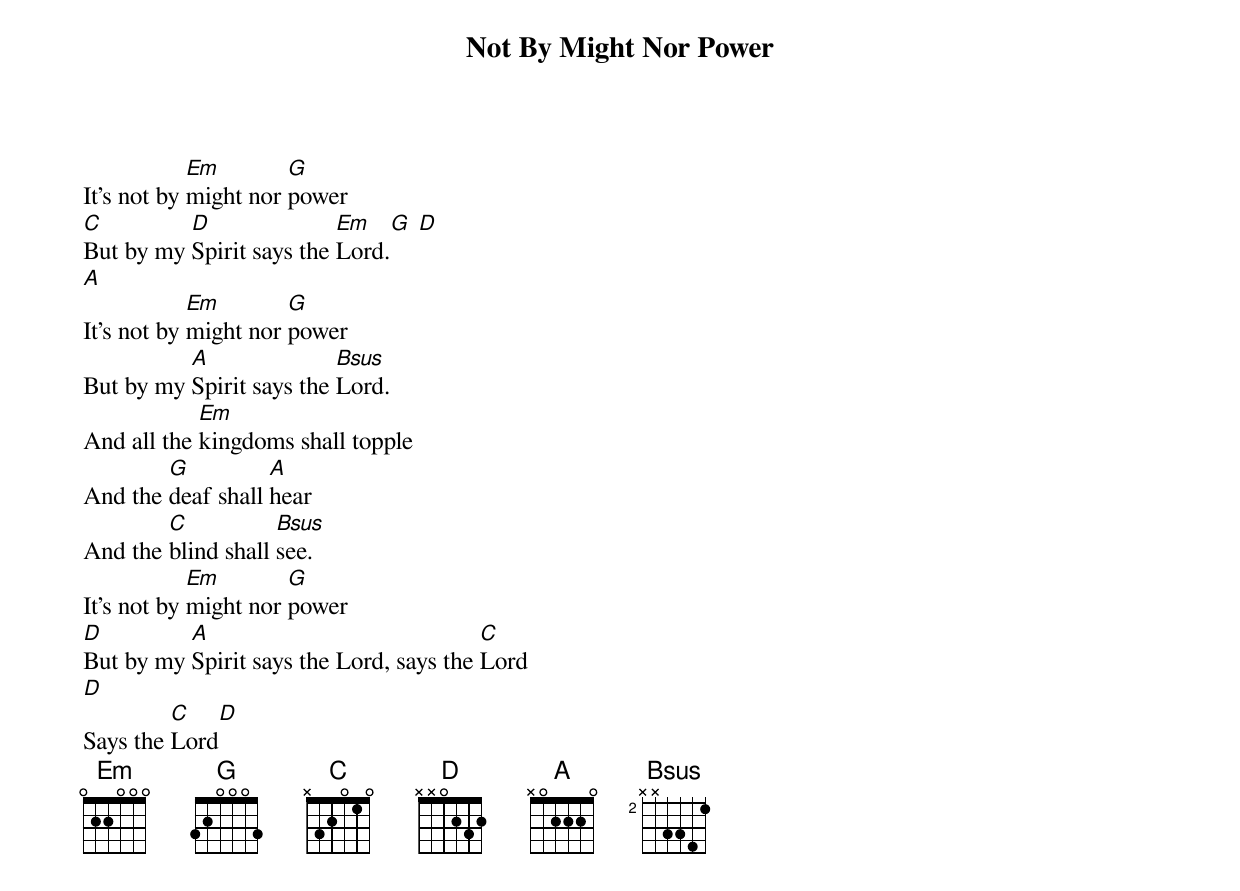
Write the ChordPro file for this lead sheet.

{title: Not By Might Nor Power}
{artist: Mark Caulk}
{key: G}

{start_of_verse}
It’s not by [Em]might nor [G]power
[C]But by my [D]Spirit says the [Em]Lord.[G] [D]
[A]
It’s not by [Em]might nor [G]power
But by my [A]Spirit says the [Bsus]Lord.
And all the [Em]kingdoms shall topple
And the [G]deaf shall [A]hear
And the [C]blind shall [Bsus]see.
It’s not by [Em]might nor [G]power
[D]But by my [A]Spirit says the Lord, says the [C]Lord
[D]
Says the [C]Lord[D]
{end_of_verse}
